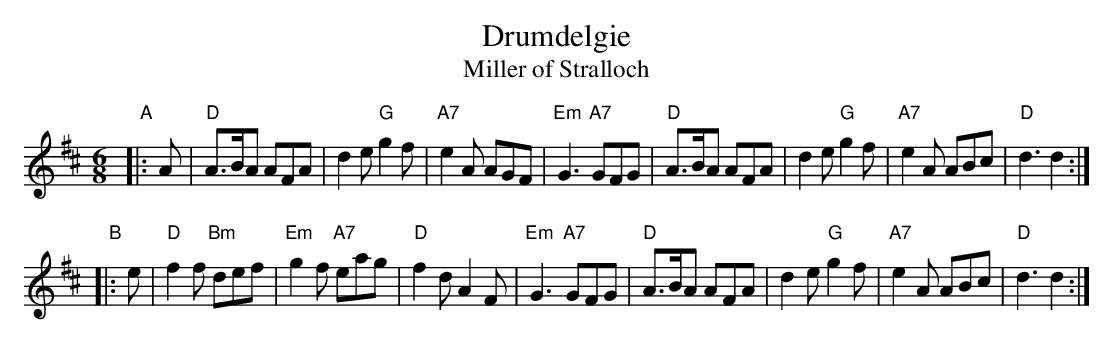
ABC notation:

X:1
T: Drumdelgie
T: Miller of Stralloch
M: 6/8
L: 1/8
K: D
"A"\
|: A \
| "D"A>BA AFA | d2e "G"g2f | "A7"e2A AGF | "Em"G3 "A7"GFG \
| "D"A>BA AFA | d2e "G"g2f | "A7"e2A ABc | "D"d3 d2 :|
"B"\
|: e \
| "D"f2f "Bm"def | "Em"g2f "A7"eag | "D"f2d A2F | "Em"G3 "A7"GFG \
| "D"A>BA AFA | d2e "G"g2f | "A7"e2A ABc | "D"d3 d2 :|
